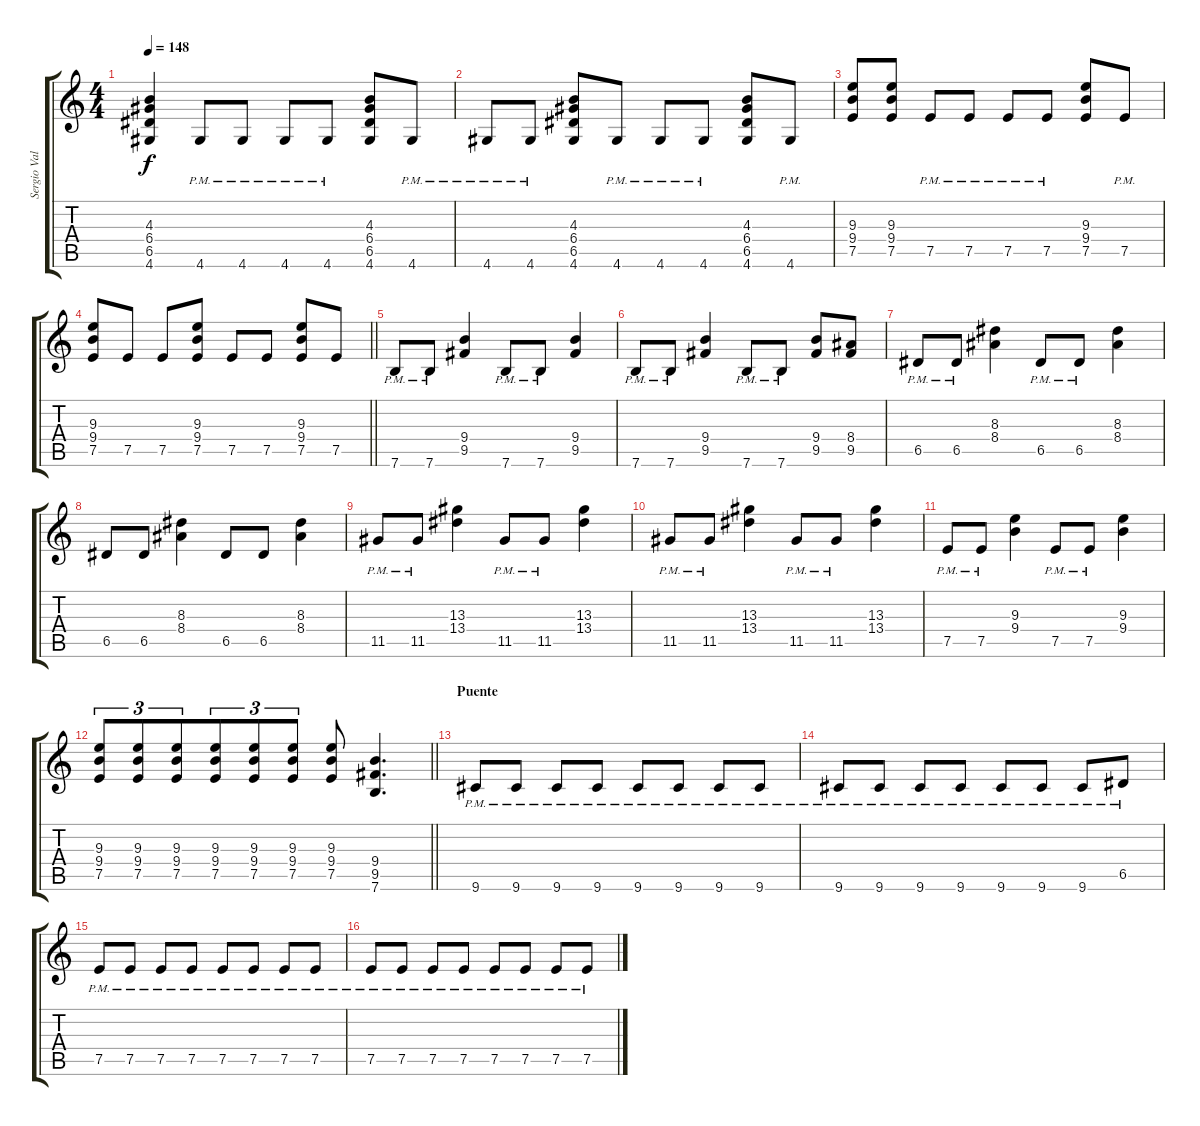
\track ("Sergio Vallin" "Sergio Val") {instrument overdrivenguitar}
\staff {score tabs}
\tuning (E4 B3 G3 D3 A2 E2) {hide}
\ts (4 4)
\tempo 148
\clef g2
\ks c
(4.3 6.4 6.5 4.6).4{dy f} 4.6{pm}.8 4.6{pm}.8 4.6{pm}.8 4.6{pm}.8 (4.3 6.4 6.5 4.6).8 4.6{pm}.8 |
4.6{pm}.8 4.6{pm}.8 (4.3 6.4 6.5 4.6).8 4.6{pm}.8 4.6{pm}.8 4.6{pm}.8 (4.3 6.4 6.5 4.6).8 4.6{pm}.8 |
(9.3 9.4 7.5).8 (9.3 9.4 7.5).8 7.5{pm}.8 7.5{pm}.8 7.5{pm}.8 7.5{pm}.8 (9.3 9.4 7.5).8 7.5{pm}.8 |
\barLineRight lightlight
(9.3 9.4 7.5).8 7.5.8 7.5.8 (9.3 9.4 7.5).8 7.5.8 7.5.8 (9.3 9.4 7.5).8 7.5.8 |
7.6{pm}.8 7.6{pm}.8 (9.4 9.5).4 7.6{pm}.8 7.6{pm}.8 (9.4 9.5).4 |
7.6{pm}.8 7.6{pm}.8 (9.4 9.5).4 7.6{pm}.8 7.6{pm}.8 (9.4 9.5).8 (8.4 9.5).8 |
6.5{pm}.8 6.5{pm}.8 (8.3 8.4).4 6.5{pm}.8 6.5{pm}.8 (8.3 8.4).4 |
6.5.8 6.5.8 (8.3 8.4).4 6.5.8 6.5.8 (8.3 8.4).4 |
11.5{pm}.8 11.5{pm}.8 (13.3 13.4).4 11.5{pm}.8 11.5{pm}.8 (13.3 13.4).4 |
11.5{pm}.8 11.5{pm}.8 (13.3 13.4).4 11.5{pm}.8 11.5{pm}.8 (13.3 13.4).4 |
7.5{pm}.8 7.5{pm}.8 (9.3 9.4).4 7.5{pm}.8 7.5{pm}.8 (9.3 9.4).4 |
\barLineRight lightlight
(9.3 9.4 7.5).8{tu (3 2) beam Up beam merge} (9.3 9.4 7.5).8{tu (3 2) beam Up beam merge} (9.3 9.4 7.5).8{tu (3 2) beam Up beam merge} (9.3 9.4 7.5).8{tu (3 2) beam Up beam merge} (9.3 9.4 7.5).8{tu (3 2) beam Up beam merge} (9.3 9.4 7.5).8{tu (3 2) beam Up} (9.3 9.4 7.5).8 (9.4 9.5 7.6).4{d} |
\section ("" "Puente")
9.6{pm}.8 9.6{pm}.8 9.6{pm}.8 9.6{pm}.8 9.6{pm}.8 9.6{pm}.8 9.6{pm}.8 9.6{pm}.8 |
9.6{pm}.8 9.6{pm}.8 9.6{pm}.8 9.6{pm}.8 9.6{pm}.8 9.6{pm}.8 9.6{pm}.8 6.5{pm}.8 |
7.5{pm}.8 7.5{pm}.8 7.5{pm}.8 7.5{pm}.8 7.5{pm}.8 7.5{pm}.8 7.5{pm}.8 7.5{pm}.8 |
7.5{pm}.8 7.5{pm}.8 7.5{pm}.8 7.5{pm}.8 7.5{pm}.8 7.5{pm}.8 7.5{pm}.8 7.5{pm}.8
